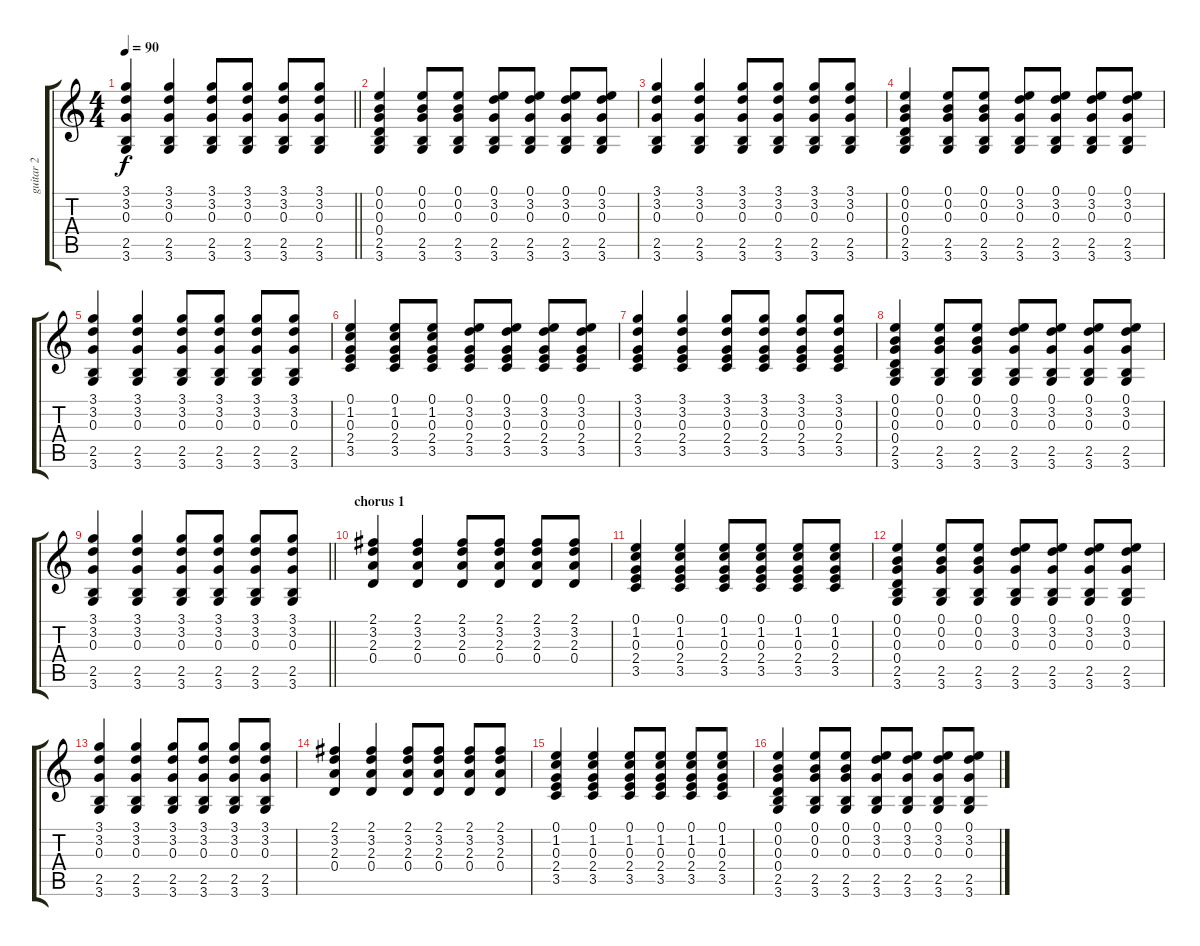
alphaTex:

\track ("guitar 2" "guitar 2") {instrument acousticguitarnylon}
\staff {score tabs}
\tuning (E4 B3 G3 D3 A2 E2) {hide}
\ts (4 4)
\tempo 90
\clef g2
\barLineRight lightlight
\ks c
(3.1 3.2 0.3 2.5 3.6).4{dy f} (3.1 3.2 0.3 2.5 3.6).4 (3.1 3.2 0.3 2.5 3.6).8 (3.1 3.2 0.3 2.5 3.6).8 (3.1 3.2 0.3 2.5 3.6).8 (3.1 3.2 0.3 2.5 3.6).8 |
(0.1 0.2 0.3 0.4 2.5 3.6).4 (0.1 0.2 0.3 2.5 3.6).8 (0.1 0.2 0.3 2.5 3.6).8 (0.1 3.2 0.3 2.5 3.6).8 (0.1 3.2 0.3 2.5 3.6).8 (0.1 3.2 0.3 2.5 3.6).8 (0.1 3.2 0.3 2.5 3.6).8 |
(3.1 3.2 0.3 2.5 3.6).4 (3.1 3.2 0.3 2.5 3.6).4 (3.1 3.2 0.3 2.5 3.6).8 (3.1 3.2 0.3 2.5 3.6).8 (3.1 3.2 0.3 2.5 3.6).8 (3.1 3.2 0.3 2.5 3.6).8 |
(0.1 0.2 0.3 0.4 2.5 3.6).4 (0.1 0.2 0.3 2.5 3.6).8 (0.1 0.2 0.3 2.5 3.6).8 (0.1 3.2 0.3 2.5 3.6).8 (0.1 3.2 0.3 2.5 3.6).8 (0.1 3.2 0.3 2.5 3.6).8 (0.1 3.2 0.3 2.5 3.6).8 |
(3.1 3.2 0.3 2.5 3.6).4 (3.1 3.2 0.3 2.5 3.6).4 (3.1 3.2 0.3 2.5 3.6).8 (3.1 3.2 0.3 2.5 3.6).8 (3.1 3.2 0.3 2.5 3.6).8 (3.1 3.2 0.3 2.5 3.6).8 |
(0.1 1.2 0.3 2.4 3.5).4 (0.1 1.2 0.3 2.4 3.5).8 (0.1 1.2 0.3 2.4 3.5).8 (0.1 3.2 0.3 2.4 3.5).8 (0.1 3.2 0.3 2.4 3.5).8 (0.1 3.2 0.3 2.4 3.5).8 (0.1 3.2 0.3 2.4 3.5).8 |
(3.1 3.2 0.3 2.4 3.5).4 (3.1 3.2 0.3 2.4 3.5).4 (3.1 3.2 0.3 2.4 3.5).8 (3.1 3.2 0.3 2.4 3.5).8 (3.1 3.2 0.3 2.4 3.5).8 (3.1 3.2 0.3 2.4 3.5).8 |
(0.1 0.2 0.3 0.4 2.5 3.6).4 (0.1 0.2 0.3 2.5 3.6).8 (0.1 0.2 0.3 2.5 3.6).8 (0.1 3.2 0.3 2.5 3.6).8 (0.1 3.2 0.3 2.5 3.6).8 (0.1 3.2 0.3 2.5 3.6).8 (0.1 3.2 0.3 2.5 3.6).8 |
\barLineRight lightlight
(3.1 3.2 0.3 2.5 3.6).4 (3.1 3.2 0.3 2.5 3.6).4 (3.1 3.2 0.3 2.5 3.6).8 (3.1 3.2 0.3 2.5 3.6).8 (3.1 3.2 0.3 2.5 3.6).8 (3.1 3.2 0.3 2.5 3.6).8 |
\section ("" "chorus 1")
(2.1 3.2 2.3 0.4).4 (2.1 3.2 2.3 0.4).4 (2.1 3.2 2.3 0.4).8 (2.1 3.2 2.3 0.4).8 (2.1 3.2 2.3 0.4).8 (2.1 3.2 2.3 0.4).8 |
(0.1 1.2 0.3 2.4 3.5).4 (0.1 1.2 0.3 2.4 3.5).4 (0.1 1.2 0.3 2.4 3.5).8 (0.1 1.2 0.3 2.4 3.5).8 (0.1 1.2 0.3 2.4 3.5).8 (0.1 1.2 0.3 2.4 3.5).8 |
(0.1 0.2 0.3 0.4 2.5 3.6).4 (0.1 0.2 0.3 2.5 3.6).8 (0.1 0.2 0.3 2.5 3.6).8 (0.1 3.2 0.3 2.5 3.6).8 (0.1 3.2 0.3 2.5 3.6).8 (0.1 3.2 0.3 2.5 3.6).8 (0.1 3.2 0.3 2.5 3.6).8 |
(3.1 3.2 0.3 2.5 3.6).4 (3.1 3.2 0.3 2.5 3.6).4 (3.1 3.2 0.3 2.5 3.6).8 (3.1 3.2 0.3 2.5 3.6).8 (3.1 3.2 0.3 2.5 3.6).8 (3.1 3.2 0.3 2.5 3.6).8 |
(2.1 3.2 2.3 0.4).4 (2.1 3.2 2.3 0.4).4 (2.1 3.2 2.3 0.4).8 (2.1 3.2 2.3 0.4).8 (2.1 3.2 2.3 0.4).8 (2.1 3.2 2.3 0.4).8 |
(0.1 1.2 0.3 2.4 3.5).4 (0.1 1.2 0.3 2.4 3.5).4 (0.1 1.2 0.3 2.4 3.5).8 (0.1 1.2 0.3 2.4 3.5).8 (0.1 1.2 0.3 2.4 3.5).8 (0.1 1.2 0.3 2.4 3.5).8 |
(0.1 0.2 0.3 0.4 2.5 3.6).4 (0.1 0.2 0.3 2.5 3.6).8 (0.1 0.2 0.3 2.5 3.6).8 (0.1 3.2 0.3 2.5 3.6).8 (0.1 3.2 0.3 2.5 3.6).8 (0.1 3.2 0.3 2.5 3.6).8 (0.1 3.2 0.3 2.5 3.6).8
